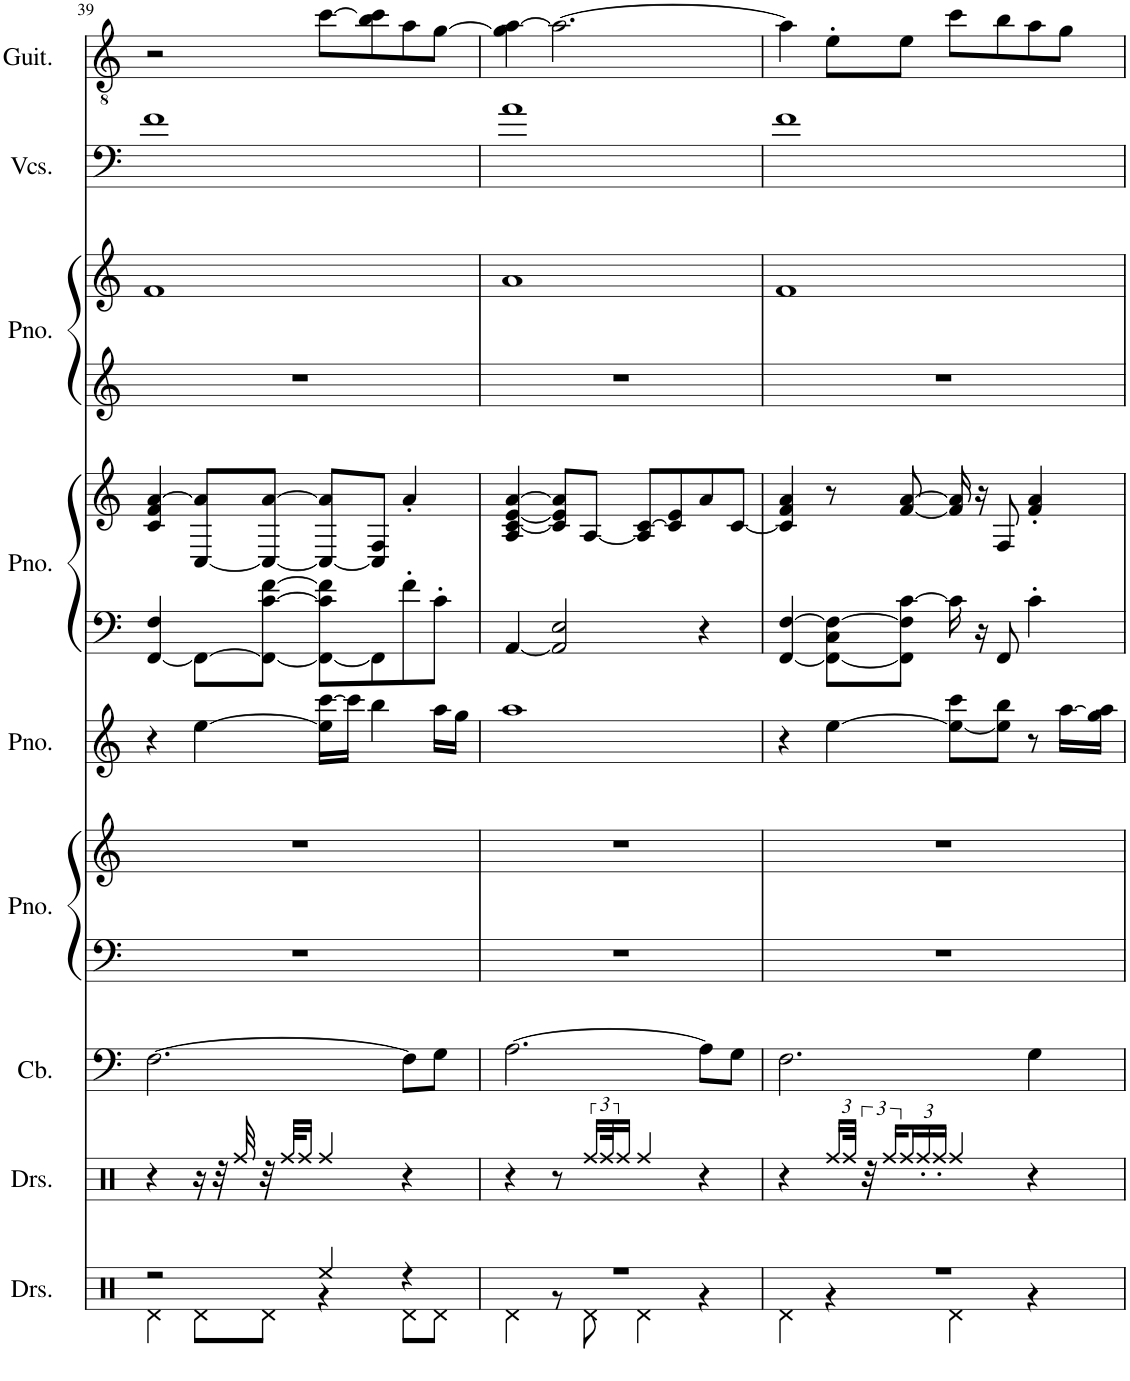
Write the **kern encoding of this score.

**kern	**kern	**kern	**kern	**kern	**kern	**kern	**kern	**kern	**kern	**kern	**kern
*part9	*part8	*part7	*part6	*part6	*part5	*part4	*part4	*part3	*part3	*part2	*part1
*staff12	*staff11	*staff10	*staff9	*staff8	*staff7	*staff6	*staff5	*staff4	*staff3	*staff2	*staff1
*I"Drumset	*I"Drumset	*I"Contrabass	*I"Piano	*	*I"Piano	*I"Piano	*	*I"Piano	*	*I"Violoncellos	*I"Classical Guitar
*I'Drs.	*I'Drs.	*I'Cb.	*I'Pno.	*	*I'Pno.	*I'Pno.	*	*I'Pno.	*	*I'Vcs.	*I'Guit.
!!LO:PB:g=z
*clefX	*clefX	*clefF4	*clefF4	*clefG2	*clefG2	*clefF4	*clefG2	*clefG2	*clefG2	*clefF4	*clefGv2
*	*	*Trd7c12	*	*	*	*	*	*	*	*	*
*k[]	*k[]	*k[]	*k[]	*k[]	*k[]	*k[]	*k[]	*k[]	*k[]	*k[]	*k[]
*M4/4	*M4/4	*M4/4	*M4/4	*M4/4	*M4/4	*M4/4	*M4/4	*M4/4	*M4/4	*M4/4	*M4/4
=39	=39	=39	=39	=39	=39	=39	=39	=39	=39	=39	=39
*^	*	*	*	*	*	*	*	*	*	*	*
2r	4Rd\	4r	[2.F\	1r	1r	4r	[4FF/ 4F/	4c/ 4f/ [4a/	1r	1f	1f	2r
.	8Rd\L	16r	.	.	.	[4ee\	8FF\L_	[8C/ 8a/]L	.	.	.	.
.	.	32r	.	.	.	.	.	.	.	.	.	.
.	.	32Rff/	.	.	.	.	.	.	.	.	.	.
.	8Rd\J	32r	.	.	.	.	8FF\_ [8c\ [8f\J	8C/_ [8a/J	.	.	.	.
.	.	32Rff/KLL	.	.	.	.	.	.	.	.	.	.
.	.	16Rff/JJ	.	.	.	.	.	.	.	.	.	.
4Ree/	4r	4Rff/	.	.	.	16ee\] [16ccc\LL	8FF\_ 8c\] 8f\]L	8C/_ 8a/]L	.	.	.	[8cc\L
.	.	.	.	.	.	16ccc\JJ]	.	.	.	.	.	.
.	.	.	.	.	.	4bb\	8FF\]	8C/] 8F/J	.	.	.	8b\ 8cc\]
4r	8Rd\L	4r	8F\L]	.	.	.	8f'\	4a'/	.	.	.	8a\
.	8Rd\J	.	8G\J	.	.	16aa\LL	8c'\J	.	.	.	.	[8g\J
.	.	.	.	.	.	16gg\JJ	.	.	.	.	.	.
=40	=40	=40	=40	=40	=40	=40	=40	=40	=40	=40	=40	=40
1r	4Rd\	4r	[2.A\	1r	1r	1aa	[4AA/	4A/ [4c/ [4e/ [4a/	1r	1a	1a	4g\] [4a\
.	8r	8r	.	.	.	.	2AA/] 2E/	8c/] 8e/] 8a/]L	.	.	.	2.a\_
.	8Rd\	24Rff/LL	.	.	.	.	.	[8A/J	.	.	.	.
.	.	48Rff/K	.	.	.	.	.	.	.	.	.	.
.	.	16Rff/JJ	.	.	.	.	.	.	.	.	.	.
.	4Rd\	4Rff/	.	.	.	.	.	8A/] [8c/L	.	.	.	.
.	.	.	.	.	.	.	.	8c/] 8e/	.	.	.	.
.	4r	4r	8A\L]	.	.	.	4r	8a/	.	.	.	.
.	.	.	8G\J	.	.	.	.	[8c/J	.	.	.	.
=41	=41	=41	=41	=41	=41	=41	=41	=41	=41	=41	=41	=41
1r	4Rd\	4r	2.F\	1r	1r	4r	[4FF/ [4F/	4c/] 4f/ 4a/	1r	1f	1f	4a\]
*	*	*Xbrackettup	*	*	*	*	*	*	*	*	*	*
.	4r	24Rff/LL	.	.	.	[4ee\	8FF\_ 8C\ 8F\_L	8r	.	.	.	8e'\L
.	.	48Rff/JJk	.	.	.	.	.	.	.	.	.	.
*	*	*brackettup	*	*	*	*	*	*	*	*	*	*
.	.	48r	.	.	.	.	.	.	.	.	.	.
.	.	24Rff/LL	.	.	.	.	.	.	.	.	.	.
*	*	*Xbrackettup	*	*	*	*	*	*	*	*	*	*
.	.	24Rff/	.	.	.	.	8FF\] 8F\] [8c\J	[8f/ [8a/	.	.	.	8e\J
.	.	24Rff'/	.	.	.	.	.	.	.	.	.	.
.	.	24Rff'/JJ	.	.	.	.	.	.	.	.	.	.
.	4Rd\	4Rff/	.	.	.	8ee\_ 8ccc\L	16c\]	16f/] 16a/]	.	.	.	8cc\L
.	.	.	.	.	.	.	16r	16r	.	.	.	.
.	.	.	.	.	.	8ee\] 8bb\J	8FF/	8F/	.	.	.	8b\
.	4r	4r	4G\	.	.	8r	4c'\	4f/' 4a/'	.	.	.	8a\
.	.	.	.	.	.	[16aa\LL	.	.	.	.	.	8g\J
.	.	.	.	.	.	16gg\ 16aa\]JJ	.	.	.	.	.	.
*v	*v	*	*	*	*	*	*	*	*	*	*	*
=	=	=	=	=	=	=	=	=	=	=	=
*-	*-	*-	*-	*-	*-	*-	*-	*-	*-	*-	*-
